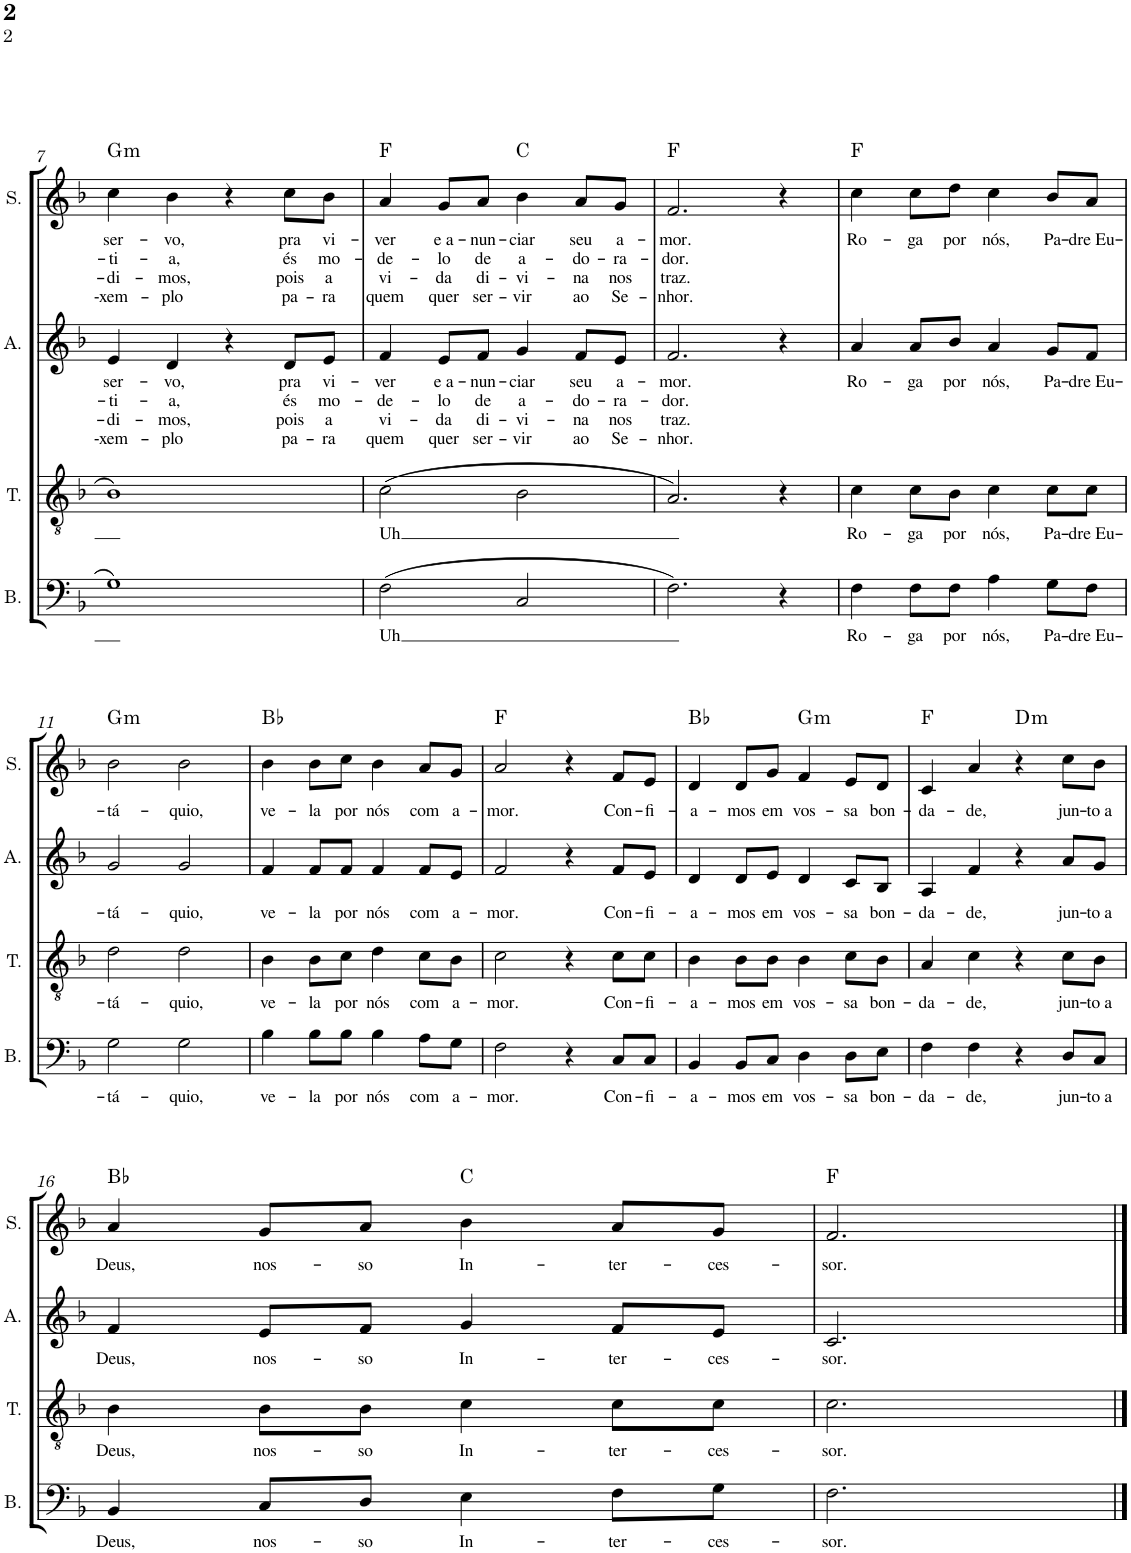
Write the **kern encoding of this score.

**kern	**text	**kern	**text	**kern	**text	**text	**text	**text	**kern	**text	**text	**text	**text	**harte
*part4	*part4	*part3	*part3	*part2	*part2	*part2	*part2	*part2	*part1	*part1	*part1	*part1	*part1	*part1
*staff4	*staff4	*staff3	*staff3	*staff2	*staff2	*staff2	*staff2	*staff2	*staff1	*staff1	*staff1	*staff1	*staff1	*
*I"Bass	*	*I"Tenor	*	*I"Alto	*	*	*	*	*I"Soprano	*	*	*	*	*
*I'B.	*	*I'T.	*	*I'A.	*	*	*	*	*I'S.	*	*	*	*	*
!!LO:PB:g=z
*clefF4	*	*clefGv2	*	*clefG2	*	*	*	*	*clefG2	*	*	*	*	*
*	*	*Trd7c12	*	*	*	*	*	*	*	*	*	*	*	*
*k[b-]	*	*k[b-]	*	*k[b-]	*	*	*	*	*k[b-]	*	*	*	*	*
*F:	*	*F:	*	*F:	*	*	*	*	*F:	*	*	*	*	*
*M4/4	*	*M4/4	*	*M4/4	*	*	*	*	*M4/4	*	*	*	*	*
=7	=7	=7	=7	=7	=7	=7	=7	=7	=7	=7	=7	=7	=7	=7
!	!	!	!	!	!LO:LY:b	!LO:LY:b	!LO:LY:b	!LO:LY:b	!	!LO:LY:b	!LO:LY:b	!LO:LY:b	!LO:LY:b	!LO:H:kt=m
1G	.	1B-	.	4e/	ser-	-ti-	-di-	-xem-	4cc\	ser-	-ti-	-di-	-xem-	G:min
!	!	!	!	!	!LO:LY:b	!LO:LY:b	!LO:LY:b	!LO:LY:b	!	!LO:LY:b	!LO:LY:b	!LO:LY:b	!LO:LY:b	!
.	.	.	.	4d/	-vo,	-a,	-mos,	-plo	4b-\	-vo,	-a,	-mos,	-plo	.
.	.	.	.	4r	.	.	.	.	4r	.	.	.	.	.
!	!	!	!	!	!LO:LY:b	!LO:LY:b	!LO:LY:b	!LO:LY:b	!	!LO:LY:b	!LO:LY:b	!LO:LY:b	!LO:LY:b	!
.	.	.	.	8d/L	pra	és	pois	pa-	8cc\L	pra	és	pois	pa-	.
!	!	!	!	!	!LO:LY:b	!LO:LY:b	!LO:LY:b	!LO:LY:b	!	!LO:LY:b	!LO:LY:b	!LO:LY:b	!LO:LY:b	!
.	.	.	.	8e/J	vi-	mo-	a	-ra	8b-\J	vi-	mo-	a	-ra	.
=8	=8	=8	=8	=8	=8	=8	=8	=8	=8	=8	=8	=8	=8	=8
!	!LO:LY:b	!	!LO:LY:b	!	!LO:LY:b	!LO:LY:b	!LO:LY:b	!LO:LY:b	!	!LO:LY:b	!LO:LY:b	!LO:LY:b	!LO:LY:b	!
(2F\	Uh	(2c\	Uh	4f/	-ver	-de-	vi-	quem	4a/	-ver	-de-	vi-	quem	F:maj
!	!	!	!	!	!LO:LY:b	!LO:LY:b	!LO:LY:b	!LO:LY:b	!	!LO:LY:b	!LO:LY:b	!LO:LY:b	!LO:LY:b	!
.	.	.	.	8e/L	e a-	-lo	-da	quer	8g/L	e a-	-lo	-da	quer	.
!	!	!	!	!	!LO:LY:b	!LO:LY:b	!LO:LY:b	!LO:LY:b	!	!LO:LY:b	!LO:LY:b	!LO:LY:b	!LO:LY:b	!
.	.	.	.	8f/J	-nun-	de	di-	ser-	8a/J	-nun-	de	di-	ser-	.
!	!	!	!	!	!LO:LY:b	!LO:LY:b	!LO:LY:b	!LO:LY:b	!	!LO:LY:b	!LO:LY:b	!LO:LY:b	!LO:LY:b	!
2C/	.	2B-\	.	4g/	-ciar	a-	-vi-	-vir	4b-\	-ciar	a-	-vi-	-vir	C:maj
!	!	!	!	!	!LO:LY:b	!LO:LY:b	!LO:LY:b	!LO:LY:b	!	!LO:LY:b	!LO:LY:b	!LO:LY:b	!LO:LY:b	!
.	.	.	.	8f/L	seu	-do-	-na	ao	8a/L	seu	-do-	-na	ao	.
!	!	!	!	!	!LO:LY:b	!LO:LY:b	!LO:LY:b	!LO:LY:b	!	!LO:LY:b	!LO:LY:b	!LO:LY:b	!LO:LY:b	!
.	.	.	.	8e/J	a-	-ra-	nos	Se-	8g/J	a-	-ra-	nos	Se-	.
=9	=9	=9	=9	=9	=9	=9	=9	=9	=9	=9	=9	=9	=9	=9
!	!	!	!	!	!LO:LY:b	!LO:LY:b	!LO:LY:b	!LO:LY:b	!	!LO:LY:b	!LO:LY:b	!LO:LY:b	!LO:LY:b	!
2.F\)	.	2.A/)	.	2.f/	-mor.	-dor.	traz.	-nhor.	2.f/	-mor.	-dor.	traz.	-nhor.	F:maj
4r	.	4r	.	4r	.	.	.	.	4r	.	.	.	.	.
=10	=10	=10	=10	=10	=10	=10	=10	=10	=10	=10	=10	=10	=10	=10
!	!LO:LY:b	!	!LO:LY:b	!	!LO:LY:b	!	!	!	!	!LO:LY:b	!	!	!	!
4F\	Ro-	4c\	Ro-	4a/	Ro-	.	.	.	4cc\	Ro-	.	.	.	F:maj
!	!LO:LY:b	!	!LO:LY:b	!	!LO:LY:b	!	!	!	!	!LO:LY:b	!	!	!	!
8F\L	-ga	8c\L	-ga	8a/L	-ga	.	.	.	8cc\L	-ga	.	.	.	.
!	!LO:LY:b	!	!LO:LY:b	!	!LO:LY:b	!	!	!	!	!LO:LY:b	!	!	!	!
8F\J	por	8B-\J	por	8b-/J	por	.	.	.	8dd\J	por	.	.	.	.
!	!LO:LY:b	!	!LO:LY:b	!	!LO:LY:b	!	!	!	!	!LO:LY:b	!	!	!	!
4A\	nós,	4c\	nós,	4a/	nós,	.	.	.	4cc\	nós,	.	.	.	.
!	!LO:LY:b	!	!LO:LY:b	!	!LO:LY:b	!	!	!	!	!LO:LY:b	!	!	!	!
8G\L	Pa-	8c\L	Pa-	8g/L	Pa-	.	.	.	8b-/L	Pa-	.	.	.	.
!	!LO:LY:b	!	!LO:LY:b	!	!LO:LY:b	!	!	!	!	!LO:LY:b	!	!	!	!
8F\J	-dre Eu-	8c\J	-dre Eu-	8f/J	-dre Eu-	.	.	.	8a/J	-dre Eu-	.	.	.	.
!!LO:LB:g=z
=11	=11	=11	=11	=11	=11	=11	=11	=11	=11	=11	=11	=11	=11	=11
!	!LO:LY:b	!	!LO:LY:b	!	!LO:LY:b	!	!	!	!	!LO:LY:b	!	!	!	!LO:H:kt=m
2G\	-tá-	2d\	-tá-	2g/	-tá-	.	.	.	2b-\	-tá-	.	.	.	G:min
!	!LO:LY:b	!	!LO:LY:b	!	!LO:LY:b	!	!	!	!	!LO:LY:b	!	!	!	!
2G\	-quio,	2d\	-quio,	2g/	-quio,	.	.	.	2b-\	-quio,	.	.	.	.
=12	=12	=12	=12	=12	=12	=12	=12	=12	=12	=12	=12	=12	=12	=12
!	!LO:LY:b	!	!LO:LY:b	!	!LO:LY:b	!	!	!	!	!LO:LY:b	!	!	!	!
4B-\	ve-	4B-\	ve-	4f/	ve-	.	.	.	4b-\	ve-	.	.	.	Bb:maj
!	!LO:LY:b	!	!LO:LY:b	!	!LO:LY:b	!	!	!	!	!LO:LY:b	!	!	!	!
8B-\L	-la	8B-\L	-la	8f/L	-la	.	.	.	8b-\L	-la	.	.	.	.
!	!LO:LY:b	!	!LO:LY:b	!	!LO:LY:b	!	!	!	!	!LO:LY:b	!	!	!	!
8B-\J	por	8c\J	por	8f/J	por	.	.	.	8cc\J	por	.	.	.	.
!	!LO:LY:b	!	!LO:LY:b	!	!LO:LY:b	!	!	!	!	!LO:LY:b	!	!	!	!
4B-\	nós	4d\	nós	4f/	nós	.	.	.	4b-\	nós	.	.	.	.
!	!LO:LY:b	!	!LO:LY:b	!	!LO:LY:b	!	!	!	!	!LO:LY:b	!	!	!	!
8A\L	com	8c\L	com	8f/L	com	.	.	.	8a/L	com	.	.	.	.
!	!LO:LY:b	!	!LO:LY:b	!	!LO:LY:b	!	!	!	!	!LO:LY:b	!	!	!	!
8G\J	a-	8B-\J	a-	8e/J	a-	.	.	.	8g/J	a-	.	.	.	.
=13	=13	=13	=13	=13	=13	=13	=13	=13	=13	=13	=13	=13	=13	=13
!	!LO:LY:b	!	!LO:LY:b	!	!LO:LY:b	!	!	!	!	!LO:LY:b	!	!	!	!
2F\	-mor.	2c\	-mor.	2f/	-mor.	.	.	.	2a/	-mor.	.	.	.	F:maj
4r	.	4r	.	4r	.	.	.	.	4r	.	.	.	.	.
!	!LO:LY:b	!	!LO:LY:b	!	!LO:LY:b	!	!	!	!	!LO:LY:b	!	!	!	!
8C/L	Con-	8c\L	Con-	8f/L	Con-	.	.	.	8f/L	Con-	.	.	.	.
!	!LO:LY:b	!	!LO:LY:b	!	!LO:LY:b	!	!	!	!	!LO:LY:b	!	!	!	!
8C/J	-fi-	8c\J	-fi-	8e/J	-fi-	.	.	.	8e/J	-fi-	.	.	.	.
=14	=14	=14	=14	=14	=14	=14	=14	=14	=14	=14	=14	=14	=14	=14
!	!LO:LY:b	!	!LO:LY:b	!	!LO:LY:b	!	!	!	!	!LO:LY:b	!	!	!	!
4BB-/	-a-	4B-\	-a-	4d/	-a-	.	.	.	4d/	-a-	.	.	.	Bb:maj
!	!LO:LY:b	!	!LO:LY:b	!	!LO:LY:b	!	!	!	!	!LO:LY:b	!	!	!	!
8BB-/L	-mos	8B-\L	-mos	8d/L	-mos	.	.	.	8d/L	-mos	.	.	.	.
!	!LO:LY:b	!	!LO:LY:b	!	!LO:LY:b	!	!	!	!	!LO:LY:b	!	!	!	!
8C/J	em	8B-\J	em	8e/J	em	.	.	.	8g/J	em	.	.	.	.
!	!LO:LY:b	!	!LO:LY:b	!	!LO:LY:b	!	!	!	!	!LO:LY:b	!	!	!	!LO:H:kt=m
4D\	vos-	4B-\	vos-	4d/	vos-	.	.	.	4f/	vos-	.	.	.	G:min
!	!LO:LY:b	!	!LO:LY:b	!	!LO:LY:b	!	!	!	!	!LO:LY:b	!	!	!	!
8D\L	-sa	8c\L	-sa	8c/L	-sa	.	.	.	8e/L	-sa	.	.	.	.
!	!LO:LY:b	!	!LO:LY:b	!	!LO:LY:b	!	!	!	!	!LO:LY:b	!	!	!	!
8E\J	bon-	8B-\J	bon-	8B-/J	bon-	.	.	.	8d/J	bon-	.	.	.	.
=15	=15	=15	=15	=15	=15	=15	=15	=15	=15	=15	=15	=15	=15	=15
!	!LO:LY:b	!	!LO:LY:b	!	!LO:LY:b	!	!	!	!	!LO:LY:b	!	!	!	!
4F\	-da-	4A/	-da-	4A/	-da-	.	.	.	4c/	-da-	.	.	.	F:maj
!	!LO:LY:b	!	!LO:LY:b	!	!LO:LY:b	!	!	!	!	!LO:LY:b	!	!	!	!
4F\	-de,	4c\	-de,	4f/	-de,	.	.	.	4a/	-de,	.	.	.	.
!	!	!	!	!	!	!	!	!	!	!	!	!	!	!LO:H:kt=m
4r	.	4r	.	4r	.	.	.	.	4r	.	.	.	.	D:min
!	!LO:LY:b	!	!LO:LY:b	!	!LO:LY:b	!	!	!	!	!LO:LY:b	!	!	!	!
8D/L	jun-	8c\L	jun-	8a/L	jun-	.	.	.	8cc\L	jun-	.	.	.	.
!	!LO:LY:b	!	!LO:LY:b	!	!LO:LY:b	!	!	!	!	!LO:LY:b	!	!	!	!
8C/J	-to a	8B-\J	-to a	8g/J	-to a	.	.	.	8b-\J	-to a	.	.	.	.
!!LO:LB:g=z
=16	=16	=16	=16	=16	=16	=16	=16	=16	=16	=16	=16	=16	=16	=16
!	!LO:LY:b	!	!LO:LY:b	!	!LO:LY:b	!	!	!	!	!LO:LY:b	!	!	!	!
4BB-/	Deus,	4B-\	Deus,	4f/	Deus,	.	.	.	4a/	Deus,	.	.	.	Bb:maj
!	!LO:LY:b	!	!LO:LY:b	!	!LO:LY:b	!	!	!	!	!LO:LY:b	!	!	!	!
8C/L	nos-	8B-\L	nos-	8e/L	nos-	.	.	.	8g/L	nos-	.	.	.	.
!	!LO:LY:b	!	!LO:LY:b	!	!LO:LY:b	!	!	!	!	!LO:LY:b	!	!	!	!
8D/J	-so	8B-\J	-so	8f/J	-so	.	.	.	8a/J	-so	.	.	.	.
!	!LO:LY:b	!	!LO:LY:b	!	!LO:LY:b	!	!	!	!	!LO:LY:b	!	!	!	!
4E\	In-	4c\	In-	4g/	In-	.	.	.	4b-\	In-	.	.	.	C:maj
!	!LO:LY:b	!	!LO:LY:b	!	!LO:LY:b	!	!	!	!	!LO:LY:b	!	!	!	!
8F\L	-ter-	8c\L	-ter-	8f/L	-ter-	.	.	.	8a/L	-ter-	.	.	.	.
!	!LO:LY:b	!	!LO:LY:b	!	!LO:LY:b	!	!	!	!	!LO:LY:b	!	!	!	!
8G\J	-ces-	8c\J	-ces-	8e/J	-ces-	.	.	.	8g/J	-ces-	.	.	.	.
=17	=17	=17	=17	=17	=17	=17	=17	=17	=17	=17	=17	=17	=17	=17
!	!LO:LY:b	!	!LO:LY:b	!	!LO:LY:b	!	!	!	!	!LO:LY:b	!	!	!	!
2.F\	-sor.	2.c\	-sor.	2.c/	-sor.	.	.	.	2.f/	-sor.	.	.	.	F:maj
==	==	==	==	==	==	==	==	==	==	==	==	==	==	==
*-	*-	*-	*-	*-	*-	*-	*-	*-	*-	*-	*-	*-	*-	*-
